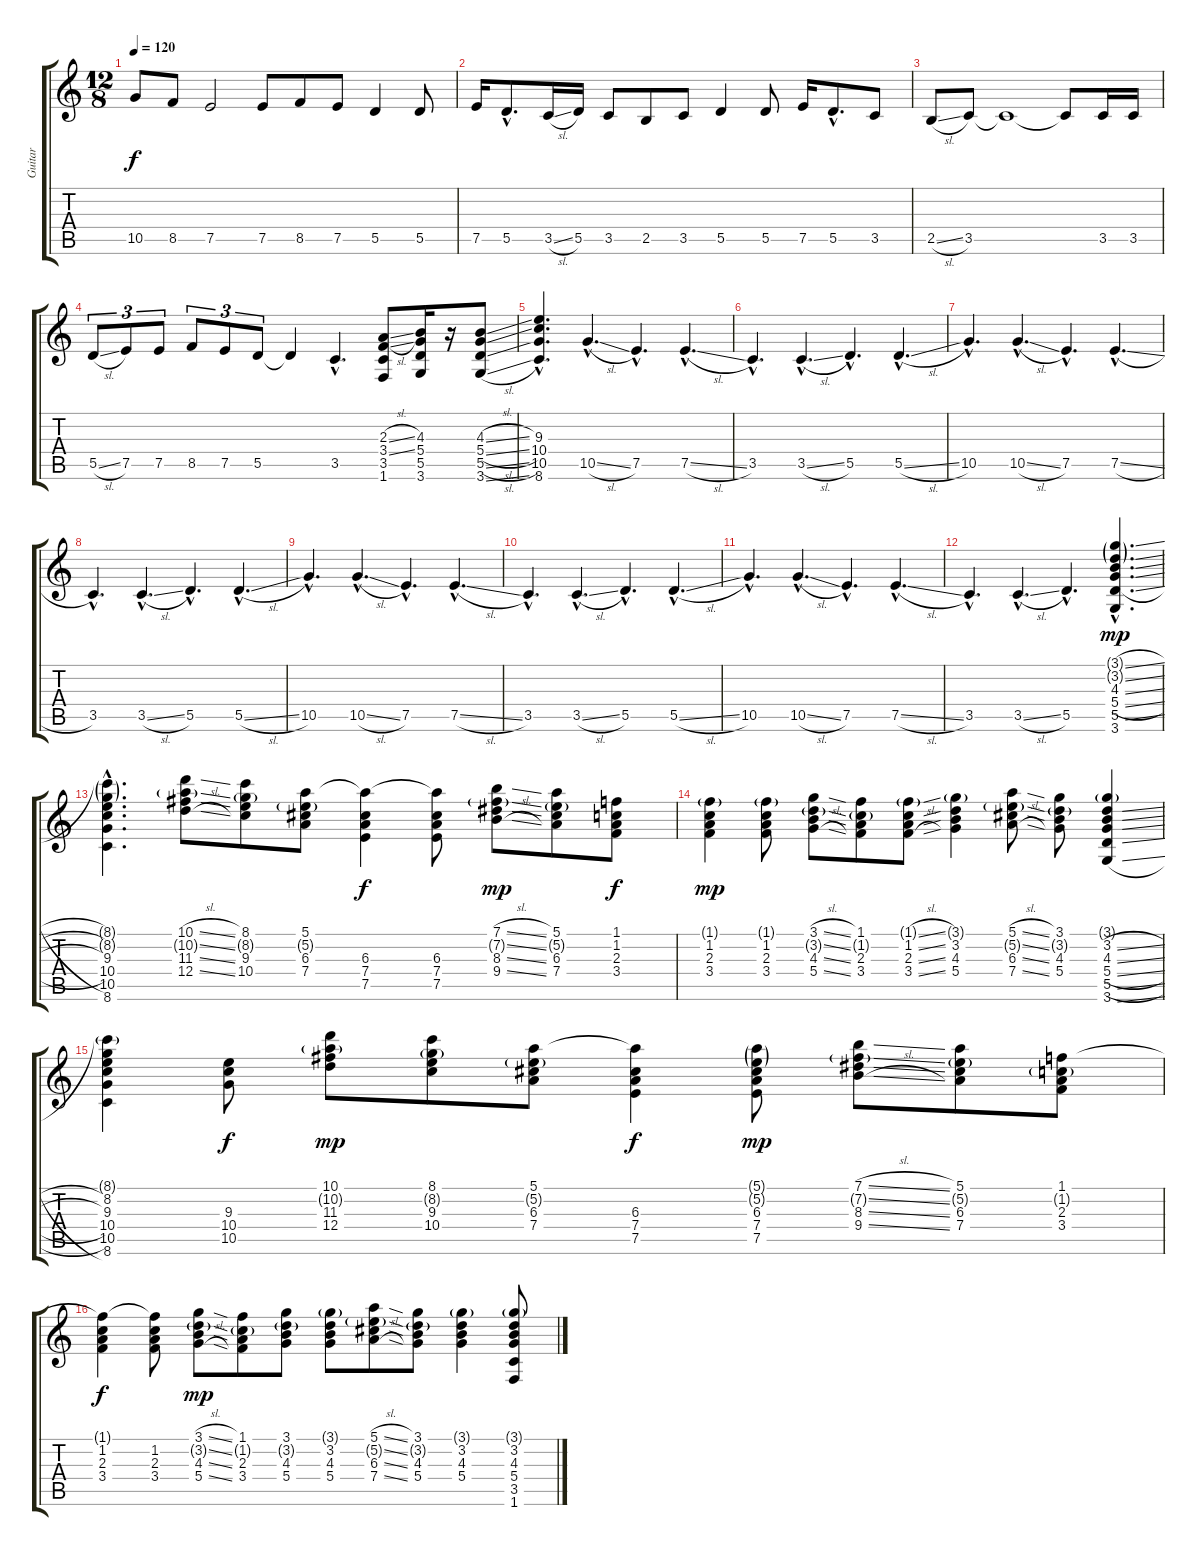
\track ("Guitar" "Guitar") {instrument electricguitarjazz}
\staff {score tabs}
\tuning (E4 B3 G3 D3 A2 E2) {hide}
\ts (12 8)
\tempo 120
\clef g2
\ks c
10.5.8{dy f} 8.5.8 7.5.2 7.5.8 8.5.8 7.5.8 5.5.4 5.5.8 |
7.5.16 5.5{hac}.8{d} 3.5{sl}.16 5.5.16 3.5.8 2.5.8 3.5.8 5.5.4 5.5.8 7.5.16 5.5{hac}.8{d} 3.5.8 |
2.5{sl}.8 3.5.8 3.5{t}.1 3.5{t}.8 3.5.16 3.5.16 |
5.5{sl}.8{tu (3 2)} 7.5.8{tu (3 2)} 7.5.8{tu (3 2)} 8.5.8{tu (3 2)} 7.5.8{tu (3 2)} 5.5.8{tu (3 2)} 5.5{t}.4 3.5{hac}.4{d} (2.3{sl} 3.4{sl} 3.5 1.6).8 (4.3 5.4 5.5 3.6).16 r.16 (4.3{sl} 5.4{sl} 5.5{sl} 3.6{sl}).8 |
(9.3{hac} 10.4{hac} 10.5{hac} 8.6{hac}).4{d} 10.5{sl hac}.4{d} 7.5{hac}.4{d} 7.5{sl hac}.4{d} |
3.5{hac}.4{d} 3.5{sl hac}.4{d} 5.5{hac}.4{d} 5.5{sl hac}.4{d} |
10.5{hac}.4{d} 10.5{sl hac}.4{d} 7.5{hac}.4{d} 7.5{sl hac}.4{d} |
3.5{hac}.4{d} 3.5{sl hac}.4{d} 5.5{hac}.4{d} 5.5{sl hac}.4{d} |
10.5{hac}.4{d} 10.5{sl hac}.4{d} 7.5{hac}.4{d} 7.5{sl hac}.4{d} |
3.5{hac}.4{d} 3.5{sl hac}.4{d} 5.5{hac}.4{d} 5.5{sl hac}.4{d} |
10.5{hac}.4{d} 10.5{sl hac}.4{d} 7.5{hac}.4{d} 7.5{sl hac}.4{d} |
3.5{hac}.4{d} 3.5{sl hac}.4{d} 5.5{hac}.4{d} (3.1{sl g hac} 3.2{sl g hac} 4.3{sl hac} 5.4{sl hac} 5.5{sl hac} 3.6{hac}).4{d dy mp volume 6} |
(8.1{g hac} 8.2{g hac} 9.3{hac} 10.4{hac} 10.5{hac} 8.6{hac}).4{d} (10.1{sl} 10.2{sl g} 11.3{sl} 12.4{sl}).8 (8.1 8.2{g} 9.3 10.4).8 (5.1 5.2{g} 6.3 7.4).8 (5.1{t} 6.3 7.4 7.5).4{dy f} (5.1{t} 6.3 7.4 7.5).8 (7.1{sl} 7.2{sl g} 8.3{sl} 9.4{sl}).8{dy mp} (5.1 5.2{g} 6.3 7.4).8 (1.1 1.2 2.3 3.4).8{dy f} |
(1.1{g} 1.2 2.3 3.4).4{dy mp} (1.1{g} 1.2 2.3 3.4).8 (3.1{sl} 3.2{sl g} 4.3{sl} 5.4{sl}).8 (1.1 1.2{g} 2.3 3.4).8 (1.1{sl g} 1.2{sl} 2.3{sl} 3.4{sl}).8 (3.1{g} 3.2 4.3 5.4).4 (5.1{sl} 5.2{sl g} 6.3{sl} 7.4{sl}).8 (3.1 3.2{g} 4.3 5.4).8 (3.1{g} 3.2{sl} 4.3{sl} 5.4{sl} 5.5{sl} 3.6{sl}).4 |
(8.1{g} 8.2 9.3 10.4 10.5 8.6).4 (9.3 10.4 10.5).8{dy f} (10.1 10.2{g} 11.3 12.4).8{dy mp} (8.1 8.2{g} 9.3 10.4).8 (5.1 5.2{g} 6.3 7.4).8 (5.1{t} 6.3 7.4 7.5).4{dy f} (5.1{g} 5.2{g} 6.3 7.4 7.5).8{dy mp} (7.1{sl} 7.2{sl g} 8.3{sl} 9.4{sl}).8 (5.1 5.2{g} 6.3 7.4).8 (1.1 1.2{g} 2.3 3.4).8 |
(1.1{t} 1.2 2.3 3.4).4{dy f} (1.1{t} 1.2 2.3 3.4).8 (3.1{sl} 3.2{sl g} 4.3{sl} 5.4{sl}).8{dy mp} (1.1 1.2{g} 2.3 3.4).8 (3.1 3.2{g} 4.3 5.4).8 (3.1{g} 3.2 4.3 5.4).8 (5.1{sl} 5.2{sl g} 6.3{sl} 7.4{sl}).8 (3.1 3.2{g} 4.3 5.4).8 (3.1{g} 3.2 4.3 5.4).4 (3.1{sl g} 3.2{sl} 4.3{sl} 5.4{sl} 3.5 1.6).8
